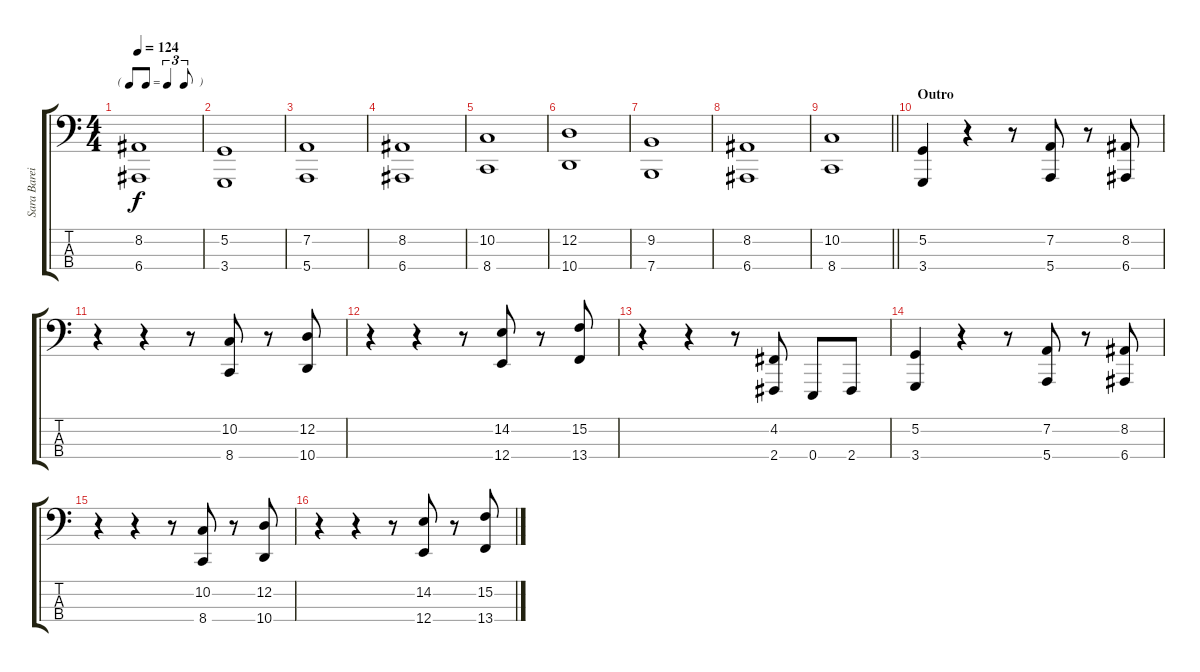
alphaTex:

\track ("Sara Bareilles - Piano (LH)" "Sara Barei") {instrument acousticgrandpiano}
\staff {score tabs}
\tuning (G2 D2 A1 E1) {hide}
\ts (4 4)
\tf triplet8th
\tempo 124
\clef f4
\ks c
(8.2 6.4).1{dy f} |
(5.2 3.4).1 |
(7.2 5.4).1 |
(8.2 6.4).1 |
(10.2 8.4).1 |
(12.2 10.4).1 |
(9.2 7.4).1 |
(8.2 6.4).1 |
\barLineRight lightlight
(10.2 8.4).1 |
\section ("" "Outro")
(5.2 3.4).4 r.4 r.8 (7.2 5.4).8 r.8 (8.2 6.4).8 |
r.4 r.4 r.8 (10.2 8.4).8 r.8 (12.2 10.4).8 |
r.4 r.4 r.8 (14.2 12.4).8 r.8 (15.2 13.4).8 |
r.4 r.4 r.8 (4.2 2.4).8 0.4.8 2.4.8 |
(5.2 3.4).4 r.4 r.8 (7.2 5.4).8 r.8 (8.2 6.4).8 |
r.4 r.4 r.8 (10.2 8.4).8 r.8 (12.2 10.4).8 |
r.4 r.4 r.8 (14.2 12.4).8 r.8 (15.2 13.4).8
